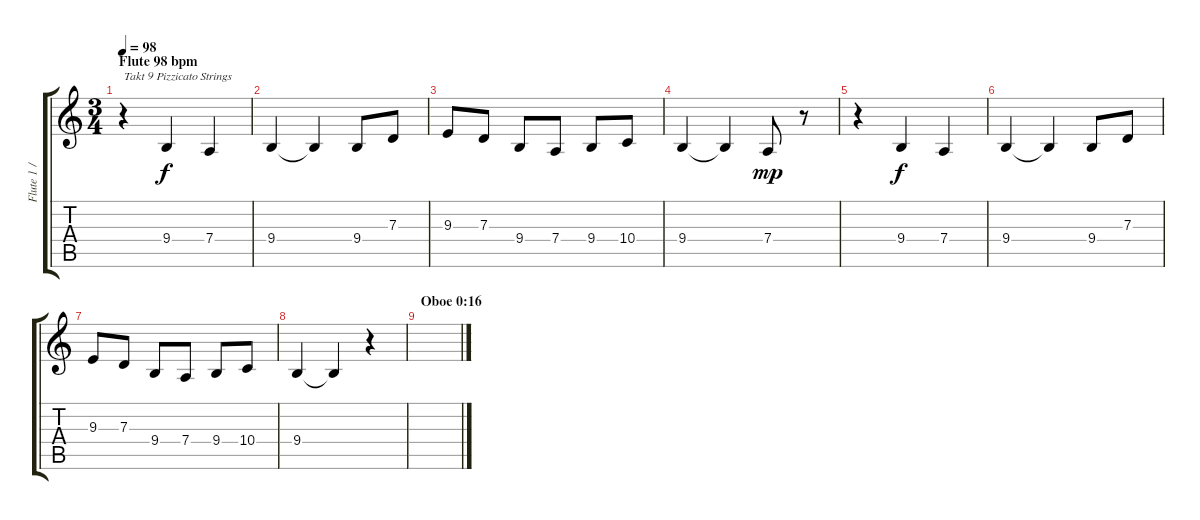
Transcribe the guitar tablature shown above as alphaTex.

\track ("Flute 1 / Tempo" "Flute 1 / ") {instrument flute}
\staff {score tabs}
\tuning (E4 B3 G3 D3 A2 E2) {hide}
\ts (3 4)
\section ("" "Flute 98 bpm")
\tempo 98
\clef g2
\ks c
r.4{txt "Takt 9 Pizzicato Strings" dy f instrument flute} 9.4.4 7.4.4 |
9.4.4 9.4{t}.4 9.4.8 7.3.8 |
9.3.8 7.3.8 9.4.8 7.4.8 9.4.8 10.4.8 |
9.4.4 9.4{t}.4 7.4.8{dy mp} r.8 |
r.4 9.4.4{dy f} 7.4.4 |
9.4.4 9.4{t}.4 9.4.8 7.3.8 |
9.3.8 7.3.8 9.4.8 7.4.8 9.4.8 10.4.8 |
9.4.4{volume 7} 9.4{t}.4 r.4 |
\section ("" "Oboe 0:16")
